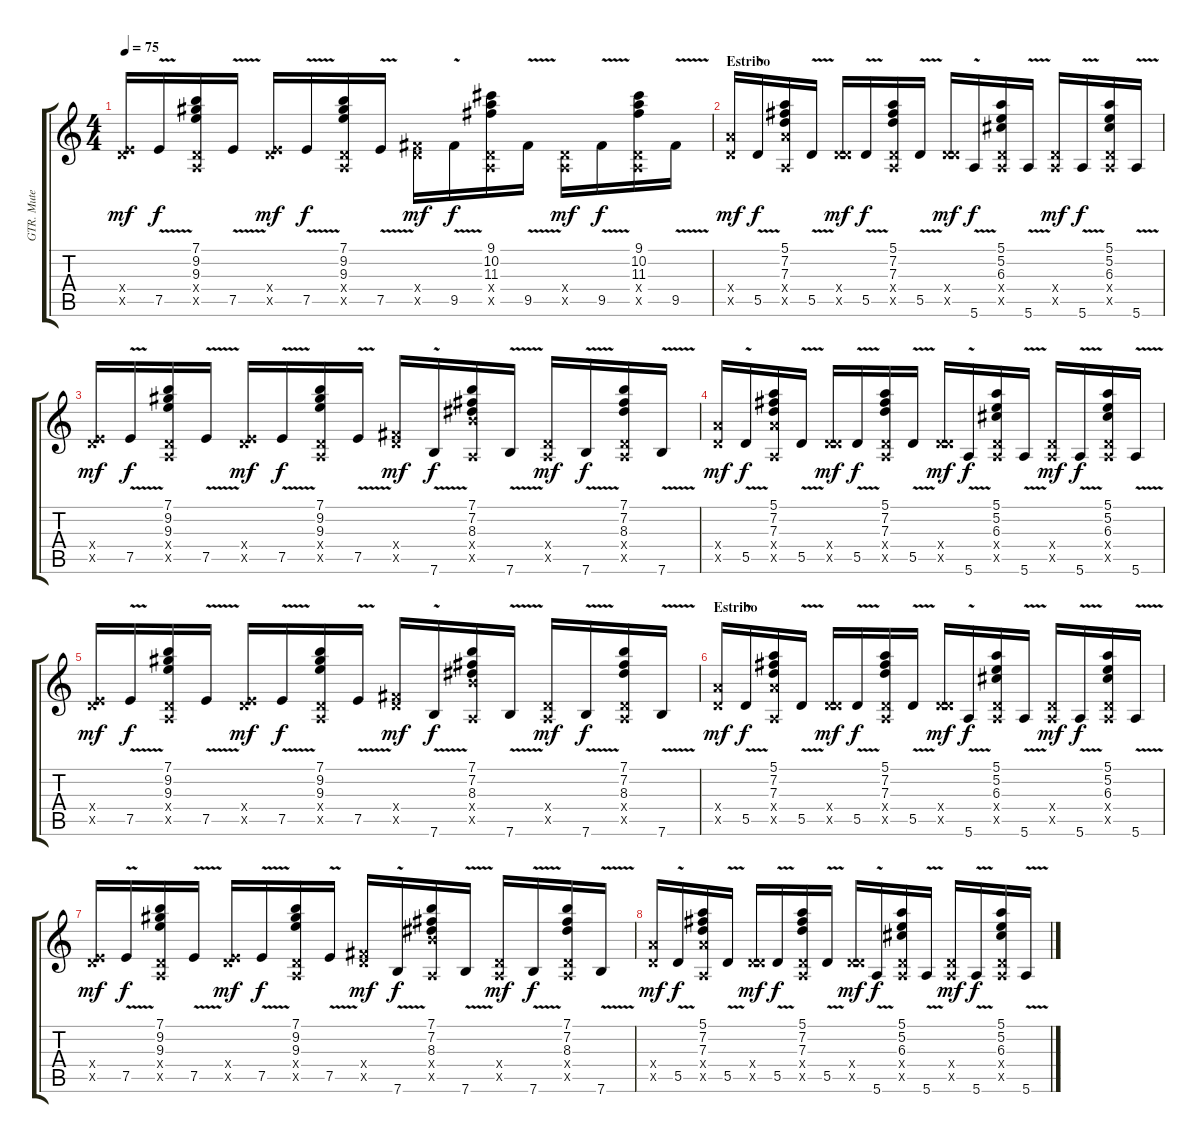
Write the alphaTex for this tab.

\track ("GTR. Mute" "GTR. Mute") {instrument electricguitarmuted}
\staff {score tabs}
\tuning (E4 B3 G3 D3 A2 E2) {hide}
\ts (4 4)
\tempo 75
\clef g2
\ks c
(0.4{x} 7.5{x}).16{dy mf} 7.5{v}.16{dy f} (7.1 9.2 9.3 0.4{x} 0.5{x}).16 7.5{v}.16 (0.4{x} 7.5{x}).16{dy mf} 7.5{v}.16{dy f} (7.1 9.2 9.3 0.4{x} 0.5{x}).16 7.5{v}.16 (0.4{x} 9.5{x}).16{dy mf} 9.5{v}.16{dy f} (9.1 10.2 11.3 0.4{x} 0.5{x}).16 9.5{v}.16 (0.4{x} 0.5{x}).16{dy mf} 9.5{v}.16{dy f} (9.1 10.2 11.3 0.4{x} 0.5{x}).16 9.5{v}.16 |
\section ("" "Estribo")
(7.4{x} 5.5{x}).16{dy mf} 5.5{v}.16{dy f} (5.1 7.2 7.3 7.4{x} 0.5{x}).16 5.5{v}.16 (0.4{x} 5.5{x}).16{dy mf} 5.5{v}.16{dy f} (5.1 7.2 7.3 0.4{x} 0.5{x}).16 5.5{v}.16 (0.4{x} 5.5{x}).16{dy mf} 5.6{v}.16{dy f} (5.1 5.2 6.3 0.4{x} 0.5{x}).16 5.6{v}.16 (0.4{x} 0.5{x}).16{dy mf} 5.6{v}.16{dy f} (5.1 5.2 6.3 0.4{x} 0.5{x}).16 5.6{v}.16 |
(0.4{x} 7.5{x}).16{dy mf} 7.5{v}.16{dy f} (7.1 9.2 9.3 0.4{x} 0.5{x}).16 7.5{v}.16 (0.4{x} 7.5{x}).16{dy mf} 7.5{v}.16{dy f} (7.1 9.2 9.3 0.4{x} 0.5{x}).16 7.5{v}.16 (0.4{x} 9.5{x}).16{dy mf} 7.6{v}.16{dy f} (7.1 7.2 8.3 9.4{x} 0.5{x}).16 7.6{v}.16 (0.4{x} 0.5{x}).16{dy mf} 7.6{v}.16{dy f} (7.1 7.2 8.3 0.4{x} 0.5{x}).16 7.6{v}.16 |
(7.4{x} 5.5{x}).16{dy mf} 5.5{v}.16{dy f} (5.1 7.2 7.3 7.4{x} 0.5{x}).16 5.5{v}.16 (0.4{x} 5.5{x}).16{dy mf} 5.5{v}.16{dy f} (5.1 7.2 7.3 0.4{x} 0.5{x}).16 5.5{v}.16 (0.4{x} 5.5{x}).16{dy mf} 5.6{v}.16{dy f} (5.1 5.2 6.3 0.4{x} 0.5{x}).16 5.6{v}.16 (0.4{x} 0.5{x}).16{dy mf} 5.6{v}.16{dy f} (5.1 5.2 6.3 0.4{x} 0.5{x}).16 5.6{v}.16 |
(0.4{x} 7.5{x}).16{dy mf} 7.5{v}.16{dy f} (7.1 9.2 9.3 0.4{x} 0.5{x}).16 7.5{v}.16 (0.4{x} 7.5{x}).16{dy mf} 7.5{v}.16{dy f} (7.1 9.2 9.3 0.4{x} 0.5{x}).16 7.5{v}.16 (0.4{x} 9.5{x}).16{dy mf} 7.6{v}.16{dy f} (7.1 7.2 8.3 9.4{x} 0.5{x}).16 7.6{v}.16 (0.4{x} 0.5{x}).16{dy mf} 7.6{v}.16{dy f} (7.1 7.2 8.3 0.4{x} 0.5{x}).16 7.6{v}.16 |
\section ("" "Estribo")
(7.4{x} 5.5{x}).16{dy mf} 5.5{v}.16{dy f} (5.1 7.2 7.3 7.4{x} 0.5{x}).16 5.5{v}.16 (0.4{x} 5.5{x}).16{dy mf} 5.5{v}.16{dy f} (5.1 7.2 7.3 0.4{x} 0.5{x}).16 5.5{v}.16 (0.4{x} 5.5{x}).16{dy mf} 5.6{v}.16{dy f} (5.1 5.2 6.3 0.4{x} 0.5{x}).16 5.6{v}.16 (0.4{x} 0.5{x}).16{dy mf} 5.6{v}.16{dy f} (5.1 5.2 6.3 0.4{x} 0.5{x}).16 5.6{v}.16 |
(0.4{x} 7.5{x}).16{dy mf} 7.5{v}.16{dy f} (7.1 9.2 9.3 0.4{x} 0.5{x}).16 7.5{v}.16 (0.4{x} 7.5{x}).16{dy mf} 7.5{v}.16{dy f} (7.1 9.2 9.3 0.4{x} 0.5{x}).16 7.5{v}.16 (0.4{x} 9.5{x}).16{dy mf} 7.6{v}.16{dy f} (7.1 7.2 8.3 9.4{x} 0.5{x}).16 7.6{v}.16 (0.4{x} 0.5{x}).16{dy mf} 7.6{v}.16{dy f} (7.1 7.2 8.3 0.4{x} 0.5{x}).16 7.6{v}.16 |
(7.4{x} 5.5{x}).16{dy mf} 5.5{v}.16{dy f} (5.1 7.2 7.3 7.4{x} 0.5{x}).16 5.5{v}.16 (0.4{x} 5.5{x}).16{dy mf} 5.5{v}.16{dy f} (5.1 7.2 7.3 0.4{x} 0.5{x}).16 5.5{v}.16 (0.4{x} 5.5{x}).16{dy mf} 5.6{v}.16{dy f} (5.1 5.2 6.3 0.4{x} 0.5{x}).16 5.6{v}.16 (0.4{x} 0.5{x}).16{dy mf} 5.6{v}.16{dy f} (5.1 5.2 6.3 0.4{x} 0.5{x}).16 5.6{v}.16
